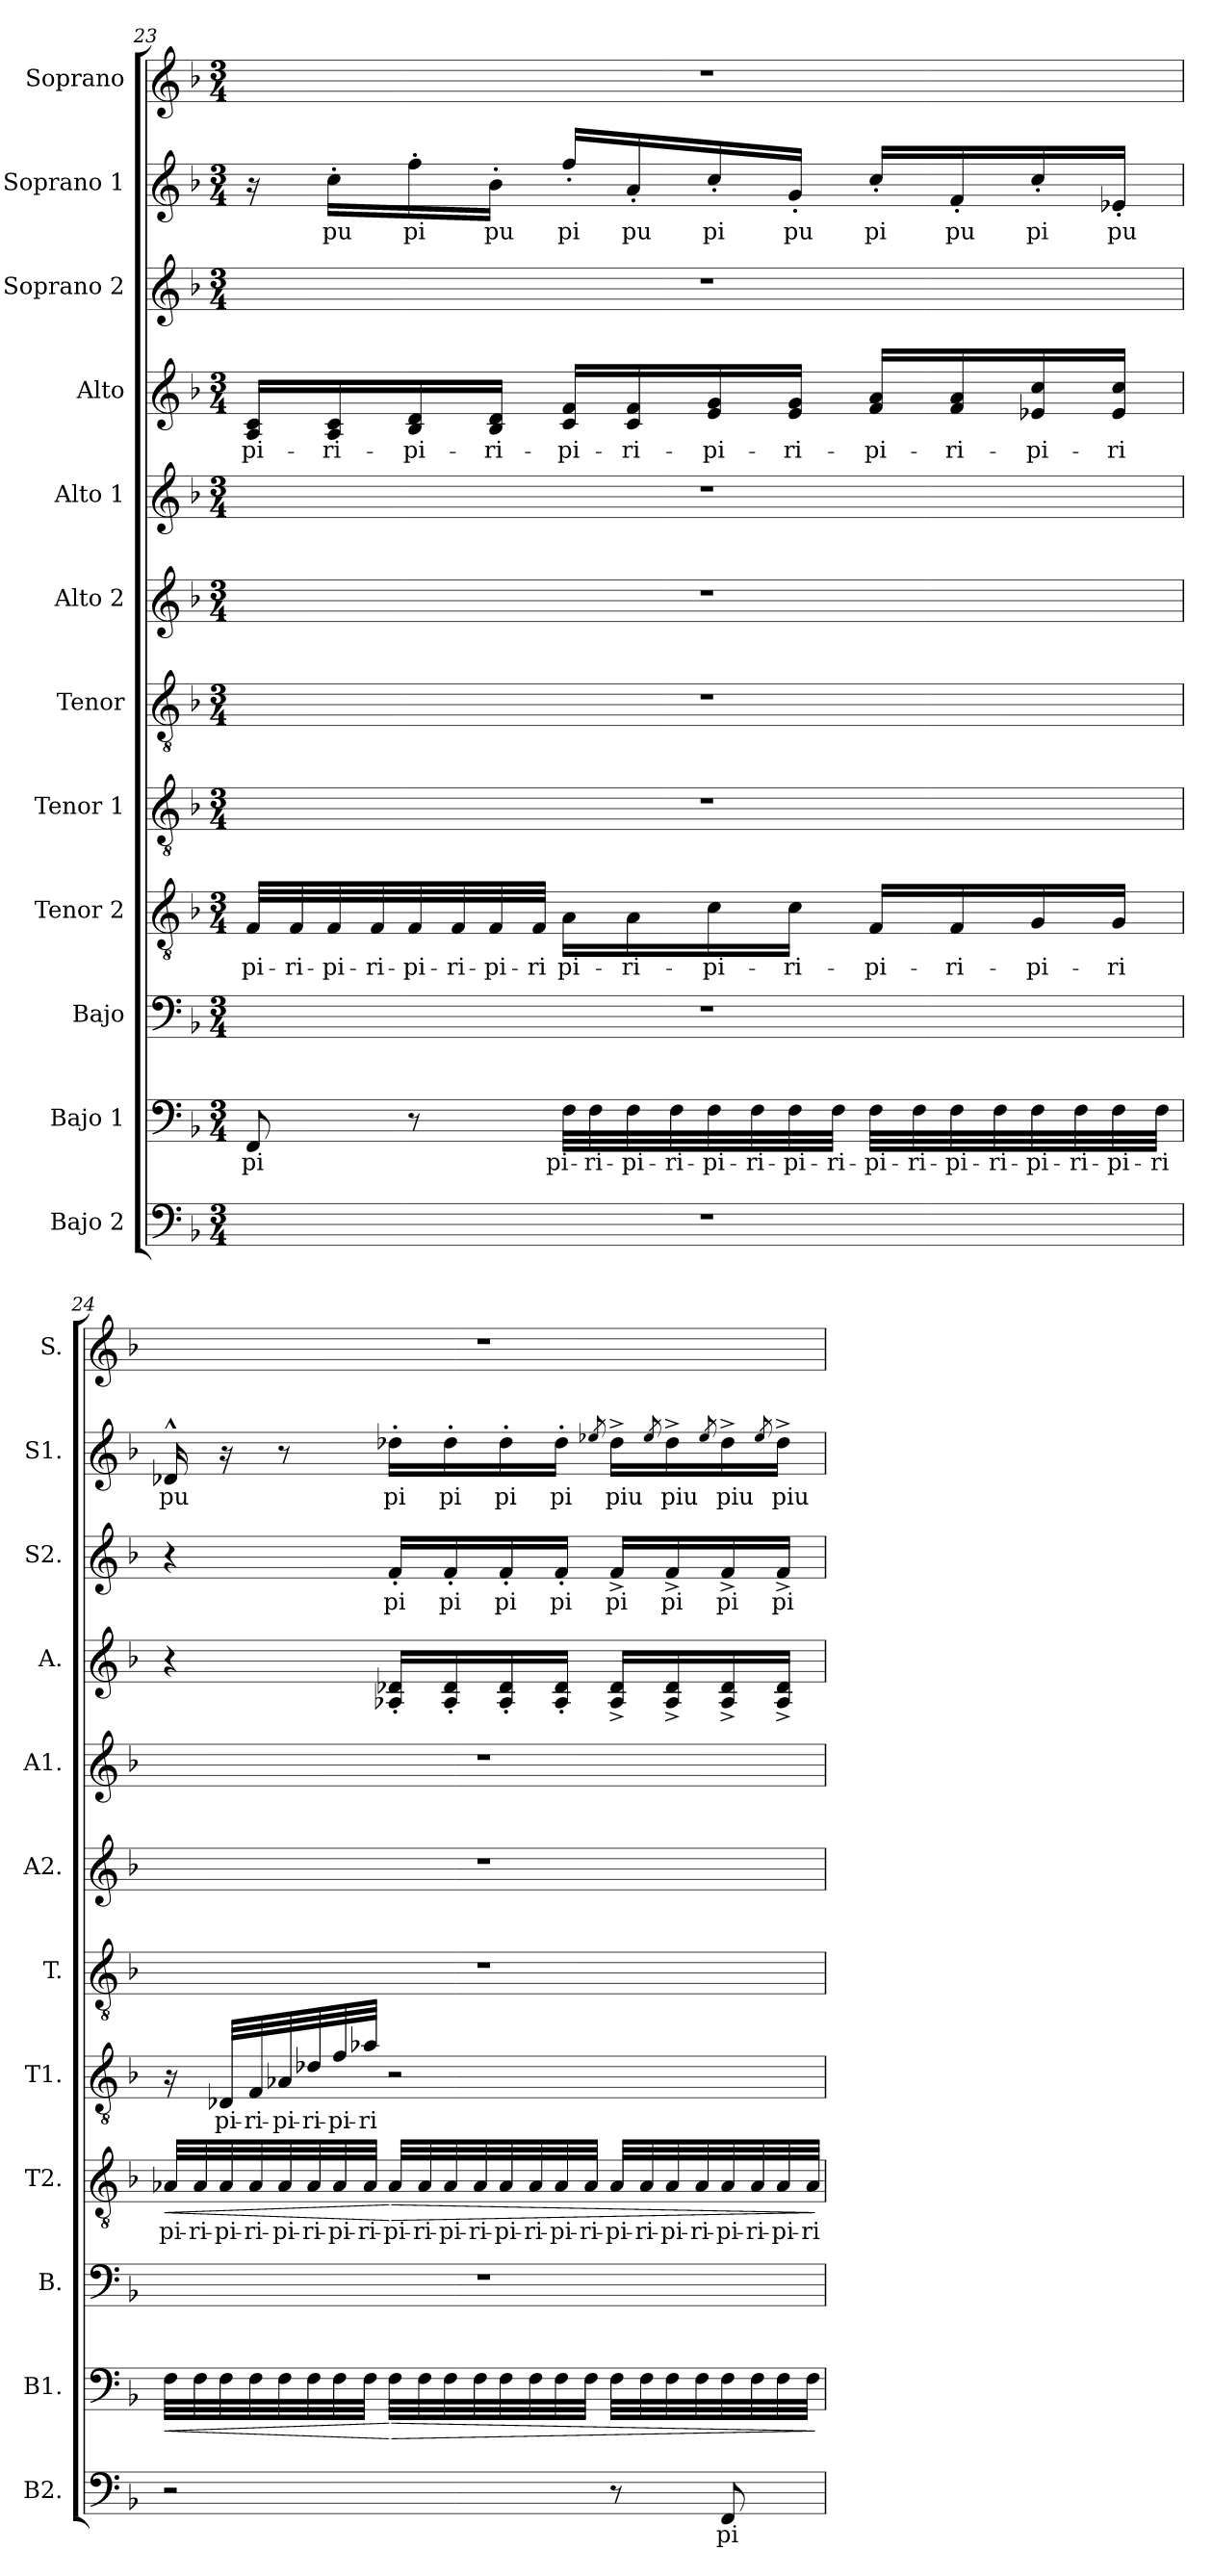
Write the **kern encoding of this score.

**kern	**text	**kern	**text	**dynam	**kern	**kern	**text	**dynam	**kern	**text	**kern	**kern	**kern	**kern	**text	**kern	**text	**kern	**text	**kern
*part12	*part12	*part11	*part11	*part11	*part10	*part9	*part9	*part9	*part8	*part8	*part7	*part6	*part5	*part4	*part4	*part3	*part3	*part2	*part2	*part1
*staff12	*staff12	*staff11	*staff11	*staff11	*staff10	*staff9	*staff9	*staff9	*staff8	*staff8	*staff7	*staff6	*staff5	*staff4	*staff4	*staff3	*staff3	*staff2	*staff2	*staff1
*I"Bajo 2	*	*I"Bajo 1	*	*	*I"Bajo	*I"Tenor 2	*	*	*I"Tenor 1	*	*I"Tenor	*I"Alto 2	*I"Alto 1	*I"Alto	*	*I"Soprano 2	*	*I"Soprano 1	*	*I"Soprano
*I'B2.	*	*I'B1.	*	*	*I'B.	*I'T2.	*	*	*I'T1.	*	*I'T.	*I'A2.	*I'A1.	*I'A.	*	*I'S2.	*	*I'S1.	*	*I'S.
!!LO:PB:g=z
*clefF4	*	*clefF4	*	*	*clefF4	*clefGv2	*	*	*clefGv2	*	*clefGv2	*clefG2	*clefG2	*clefG2	*	*clefG2	*	*clefG2	*	*clefG2
*k[b-]	*	*k[b-]	*	*	*k[b-]	*k[b-]	*	*	*k[b-]	*	*k[b-]	*k[b-]	*k[b-]	*k[b-]	*	*k[b-]	*	*k[b-]	*	*k[b-]
*M3/4	*	*M3/4	*	*	*M3/4	*M3/4	*	*	*M3/4	*	*M3/4	*M3/4	*M3/4	*M3/4	*	*M3/4	*	*M3/4	*	*M3/4
=23	=23	=23	=23	=23	=23	=23	=23	=23	=23	=23	=23	=23	=23	=23	=23	=23	=23	=23	=23	=23
!	!	!	!LO:LY:b	!	!	!	!LO:LY:b	!	!	!	!	!	!	!	!LO:LY:b	!	!	!	!	!
2.r	.	8FF/	pi	.	2.r	32F/LLL	pi-	.	2.r	.	2.r	2.r	2.r	16A/ 16c/LL	pi-	2.r	.	16r	.	2.r
!	!	!	!	!	!	!	!LO:LY:b	!	!	!	!	!	!	!	!	!	!	!	!	!
.	.	.	.	.	.	32F/	-ri-	.	.	.	.	.	.	.	.	.	.	.	.	.
!	!	!	!	!	!	!	!LO:LY:b	!	!	!	!	!	!	!	!LO:LY:b	!	!	!	!LO:LY:b	!
.	.	.	.	.	.	32F/	-pi-	.	.	.	.	.	.	16A/ 16c/	-ri-	.	.	16cc'\LL	pu	.
!	!	!	!	!	!	!	!LO:LY:b	!	!	!	!	!	!	!	!	!	!	!	!	!
.	.	.	.	.	.	32F/	-ri-	.	.	.	.	.	.	.	.	.	.	.	.	.
!	!	!	!	!	!	!	!LO:LY:b	!	!	!	!	!	!	!	!LO:LY:b	!	!	!	!LO:LY:b	!
.	.	8r	.	.	.	32F/	-pi-	.	.	.	.	.	.	16B-/ 16d/	-pi-	.	.	16ff'\	pi	.
!	!	!	!	!	!	!	!LO:LY:b	!	!	!	!	!	!	!	!	!	!	!	!	!
.	.	.	.	.	.	32F/	-ri-	.	.	.	.	.	.	.	.	.	.	.	.	.
!	!	!	!	!	!	!	!LO:LY:b	!	!	!	!	!	!	!	!LO:LY:b	!	!	!	!LO:LY:b	!
.	.	.	.	.	.	32F/	-pi-	.	.	.	.	.	.	16B-/ 16d/JJ	-ri-	.	.	16b-'\JJ	pu	.
!	!	!	!	!	!	!	!LO:LY:b	!	!	!	!	!	!	!	!	!	!	!	!	!
.	.	.	.	.	.	32F/JJJ	-ri	.	.	.	.	.	.	.	.	.	.	.	.	.
!	!	!	!LO:LY:b	!	!	!	!LO:LY:b	!	!	!	!	!	!	!	!LO:LY:b	!	!	!	!LO:LY:b	!
.	.	32F\LLL	pi-	.	.	16A\LL	pi-	.	.	.	.	.	.	16c/ 16f/LL	-pi-	.	.	16ff'/LL	pi	.
!	!	!	!LO:LY:b	!	!	!	!	!	!	!	!	!	!	!	!	!	!	!	!	!
.	.	32F\	-ri-	.	.	.	.	.	.	.	.	.	.	.	.	.	.	.	.	.
!	!	!	!LO:LY:b	!	!	!	!LO:LY:b	!	!	!	!	!	!	!	!LO:LY:b	!	!	!	!LO:LY:b	!
.	.	32F\	-pi-	.	.	16A\	-ri-	.	.	.	.	.	.	16c/ 16f/	-ri-	.	.	16a'/	pu	.
!	!	!	!LO:LY:b	!	!	!	!	!	!	!	!	!	!	!	!	!	!	!	!	!
.	.	32F\	-ri-	.	.	.	.	.	.	.	.	.	.	.	.	.	.	.	.	.
!	!	!	!LO:LY:b	!	!	!	!LO:LY:b	!	!	!	!	!	!	!	!LO:LY:b	!	!	!	!LO:LY:b	!
.	.	32F\	-pi-	.	.	16c\	-pi-	.	.	.	.	.	.	16e/ 16g/	-pi-	.	.	16cc'/	pi	.
!	!	!	!LO:LY:b	!	!	!	!	!	!	!	!	!	!	!	!	!	!	!	!	!
.	.	32F\	-ri-	.	.	.	.	.	.	.	.	.	.	.	.	.	.	.	.	.
!	!	!	!LO:LY:b	!	!	!	!LO:LY:b	!	!	!	!	!	!	!	!LO:LY:b	!	!	!	!LO:LY:b	!
.	.	32F\	-pi-	.	.	16c\JJ	-ri-	.	.	.	.	.	.	16e/ 16g/JJ	-ri-	.	.	16g'/JJ	pu	.
!	!	!	!LO:LY:b	!	!	!	!	!	!	!	!	!	!	!	!	!	!	!	!	!
.	.	32F\JJJ	-ri-	.	.	.	.	.	.	.	.	.	.	.	.	.	.	.	.	.
!	!	!	!LO:LY:b	!	!	!	!LO:LY:b	!	!	!	!	!	!	!	!LO:LY:b	!	!	!	!LO:LY:b	!
.	.	32F\LLL	-pi-	.	.	16F/LL	-pi-	.	.	.	.	.	.	16f/ 16a/LL	-pi-	.	.	16cc'/LL	pi	.
!	!	!	!LO:LY:b	!	!	!	!	!	!	!	!	!	!	!	!	!	!	!	!	!
.	.	32F\	-ri-	.	.	.	.	.	.	.	.	.	.	.	.	.	.	.	.	.
!	!	!	!LO:LY:b	!	!	!	!LO:LY:b	!	!	!	!	!	!	!	!LO:LY:b	!	!	!	!LO:LY:b	!
.	.	32F\	-pi-	.	.	16F/	-ri-	.	.	.	.	.	.	16f/ 16a/	-ri-	.	.	16f'/	pu	.
!	!	!	!LO:LY:b	!	!	!	!	!	!	!	!	!	!	!	!	!	!	!	!	!
.	.	32F\	-ri-	.	.	.	.	.	.	.	.	.	.	.	.	.	.	.	.	.
!	!	!	!LO:LY:b	!	!	!	!LO:LY:b	!	!	!	!	!	!	!	!LO:LY:b	!	!	!	!LO:LY:b	!
.	.	32F\	-pi-	.	.	16G/	-pi-	.	.	.	.	.	.	16e-X/ 16cc/	-pi-	.	.	16cc'/	pi	.
!	!	!	!LO:LY:b	!	!	!	!	!	!	!	!	!	!	!	!	!	!	!	!	!
.	.	32F\	-ri-	.	.	.	.	.	.	.	.	.	.	.	.	.	.	.	.	.
!	!	!	!LO:LY:b	!	!	!	!LO:LY:b	!	!	!	!	!	!	!	!LO:LY:b	!	!	!	!LO:LY:b	!
.	.	32F\	-pi-	.	.	16G/JJ	-ri	.	.	.	.	.	.	16e-/ 16cc/JJ	-ri	.	.	16e-X'/JJ	pu	.
!	!	!	!LO:LY:b	!	!	!	!	!	!	!	!	!	!	!	!	!	!	!	!	!
.	.	32F\JJJ	-ri	.	.	.	.	.	.	.	.	.	.	.	.	.	.	.	.	.
=24	=24	=24	=24	=24	=24	=24	=24	=24	=24	=24	=24	=24	=24	=24	=24	=24	=24	=24	=24	=24
!	!	!	!	!LO:HP:b	!	!	!LO:LY:b	!LO:HP:b	!	!	!	!	!	!	!	!	!	!	!LO:LY:b	!
2r	.	32F\LLL	.	<	2.r	32A-X/LLL	pi-	<	16r	.	2.r	2.r	2.r	4r	.	4r	.	16d-X^^/	pu	2.r
!	!	!	!	!	!	!	!LO:LY:b	!	!	!	!	!	!	!	!	!	!	!	!	!
.	.	32F\	.	.	.	32A-/	-ri-	.	.	.	.	.	.	.	.	.	.	.	.	.
!	!	!	!	!	!	!	!LO:LY:b	!	!	!LO:LY:b	!	!	!	!	!	!	!	!	!	!
.	.	32F\	.	.	.	32A-/	-pi-	.	32D-X/LLL	pi-	.	.	.	.	.	.	.	16r	.	.
!	!	!	!	!	!	!	!LO:LY:b	!	!	!LO:LY:b	!	!	!	!	!	!	!	!	!	!
.	.	32F\	.	.	.	32A-/	-ri-	.	32F/	-ri-	.	.	.	.	.	.	.	.	.	.
!	!	!	!	!	!	!	!LO:LY:b	!	!	!LO:LY:b	!	!	!	!	!	!	!	!	!	!
.	.	32F\	.	.	.	32A-/	-pi-	.	32A-X/	-pi-	.	.	.	.	.	.	.	8r	.	.
!	!	!	!	!	!	!	!LO:LY:b	!	!	!LO:LY:b	!	!	!	!	!	!	!	!	!	!
.	.	32F\	.	.	.	32A-/	-ri-	.	32d-X/	-ri-	.	.	.	.	.	.	.	.	.	.
!	!	!	!	!	!	!	!LO:LY:b	!	!	!LO:LY:b	!	!	!	!	!	!	!	!	!	!
.	.	32F\	.	.	.	32A-/	-pi-	.	32f/	-pi-	.	.	.	.	.	.	.	.	.	.
!	!	!	!	!	!	!	!LO:LY:b	!	!	!LO:LY:b	!	!	!	!	!	!	!	!	!	!
.	.	32F\JJJ	.	.	.	32A-/JJJ	-ri-	.	32a-X/JJJ	-ri	.	.	.	.	.	.	.	.	.	.
!	!	!	!	!LO:HP:n=1:b	!	!	!LO:LY:b	!LO:HP:n=1:b	!	!	!	!	!	!	!	!	!LO:LY:b	!	!LO:LY:b	!
.	.	32F\LLL	.	[ >	.	32A-/LLL	-pi-	[ >	2r	.	.	.	.	16A-X/' 16d-X/'LL	.	16f'/LL	pi	16dd-X'\LL	pi	.
!	!	!	!	!	!	!	!LO:LY:b	!	!	!	!	!	!	!	!	!	!	!	!	!
.	.	32F\	.	.	.	32A-/	-ri-	.	.	.	.	.	.	.	.	.	.	.	.	.
!	!	!	!	!	!	!	!LO:LY:b	!	!	!	!	!	!	!	!	!	!LO:LY:b	!	!LO:LY:b	!
.	.	32F\	.	.	.	32A-/	-pi-	.	.	.	.	.	.	16A-/' 16d-/'	.	16f'/	pi	16dd-'\	pi	.
!	!	!	!	!	!	!	!LO:LY:b	!	!	!	!	!	!	!	!	!	!	!	!	!
.	.	32F\	.	.	.	32A-/	-ri-	.	.	.	.	.	.	.	.	.	.	.	.	.
!	!	!	!	!	!	!	!LO:LY:b	!	!	!	!	!	!	!	!	!	!LO:LY:b	!	!LO:LY:b	!
.	.	32F\	.	.	.	32A-/	-pi-	.	.	.	.	.	.	16A-/' 16d-/'	.	16f'/	pi	16dd-'\	pi	.
!	!	!	!	!	!	!	!LO:LY:b	!	!	!	!	!	!	!	!	!	!	!	!	!
.	.	32F\	.	.	.	32A-/	-ri-	.	.	.	.	.	.	.	.	.	.	.	.	.
!	!	!	!	!	!	!	!LO:LY:b	!	!	!	!	!	!	!	!	!	!LO:LY:b	!	!LO:LY:b	!
.	.	32F\	.	.	.	32A-/	-pi-	.	.	.	.	.	.	16A-/' 16d-/'JJ	.	16f'/JJ	pi	16dd-'\JJ	pi	.
!	!	!	!	!	!	!	!LO:LY:b	!	!	!	!	!	!	!	!	!	!	!	!	!
.	.	32F\JJJ	.	.	.	32A-/JJJ	-ri-	.	.	.	.	.	.	.	.	.	.	.	.	.
.	.	.	.	.	.	.	.	.	.	.	.	.	.	.	.	.	.	8qee-X/	.	.
!	!	!	!	!	!	!	!LO:LY:b	!	!	!	!	!	!	!	!	!	!LO:LY:b	!	!LO:LY:b	!
8r	.	32F\LLL	.	.	.	32A-/LLL	-pi-	.	.	.	.	.	.	16A-/^ 16d-/^LL	.	16f^/LL	pi	16dd-^\LL	piu	.
!	!	!	!	!	!	!	!LO:LY:b	!	!	!	!	!	!	!	!	!	!	!	!	!
.	.	32F\	.	.	.	32A-/	-ri-	.	.	.	.	.	.	.	.	.	.	.	.	.
.	.	.	.	.	.	.	.	.	.	.	.	.	.	.	.	.	.	8qee-/	.	.
!	!	!	!	!	!	!	!LO:LY:b	!	!	!	!	!	!	!	!	!	!LO:LY:b	!	!LO:LY:b	!
.	.	32F\	.	.	.	32A-/	-pi-	.	.	.	.	.	.	16A-/^ 16d-/^	.	16f^/	pi	16dd-^\	piu	.
!	!	!	!	!	!	!	!LO:LY:b	!	!	!	!	!	!	!	!	!	!	!	!	!
.	.	32F\	.	.	.	32A-/	-ri-	.	.	.	.	.	.	.	.	.	.	.	.	.
.	.	.	.	.	.	.	.	.	.	.	.	.	.	.	.	.	.	8qee-/	.	.
!	!LO:LY:b	!	!	!	!	!	!LO:LY:b	!	!	!	!	!	!	!	!	!	!LO:LY:b	!	!LO:LY:b	!
8FF/	pi	32F\	.	.	.	32A-/	-pi-	.	.	.	.	.	.	16A-/^ 16d-/^	.	16f^/	pi	16dd-^\	piu	.
!	!	!	!	!	!	!	!LO:LY:b	!	!	!	!	!	!	!	!	!	!	!	!	!
.	.	32F\	.	.	.	32A-/	-ri-	.	.	.	.	.	.	.	.	.	.	.	.	.
.	.	.	.	.	.	.	.	.	.	.	.	.	.	.	.	.	.	8qee-/	.	.
!	!	!	!	!	!	!	!LO:LY:b	!	!	!	!	!	!	!	!	!	!LO:LY:b	!	!LO:LY:b	!
.	.	32F\	.	.	.	32A-/	-pi-	.	.	.	.	.	.	16A-/^ 16d-/^JJ	.	16f^/JJ	pi	16dd-^\JJ	piu	.
!	!	!	!	!	!	!	!LO:LY:b	!	!	!	!	!	!	!	!	!	!	!	!	!
.	.	32F\JJJ	.	.	.	32A-/JJJ	-ri-	.	.	.	.	.	.	.	.	.	.	.	.	.
.	.	.	.	]	.	.	.	]	.	.	.	.	.	.	.	.	.	.	.	.
=	=	=	=	=	=	=	=	=	=	=	=	=	=	=	=	=	=	=	=	=
*-	*-	*-	*-	*-	*-	*-	*-	*-	*-	*-	*-	*-	*-	*-	*-	*-	*-	*-	*-	*-
